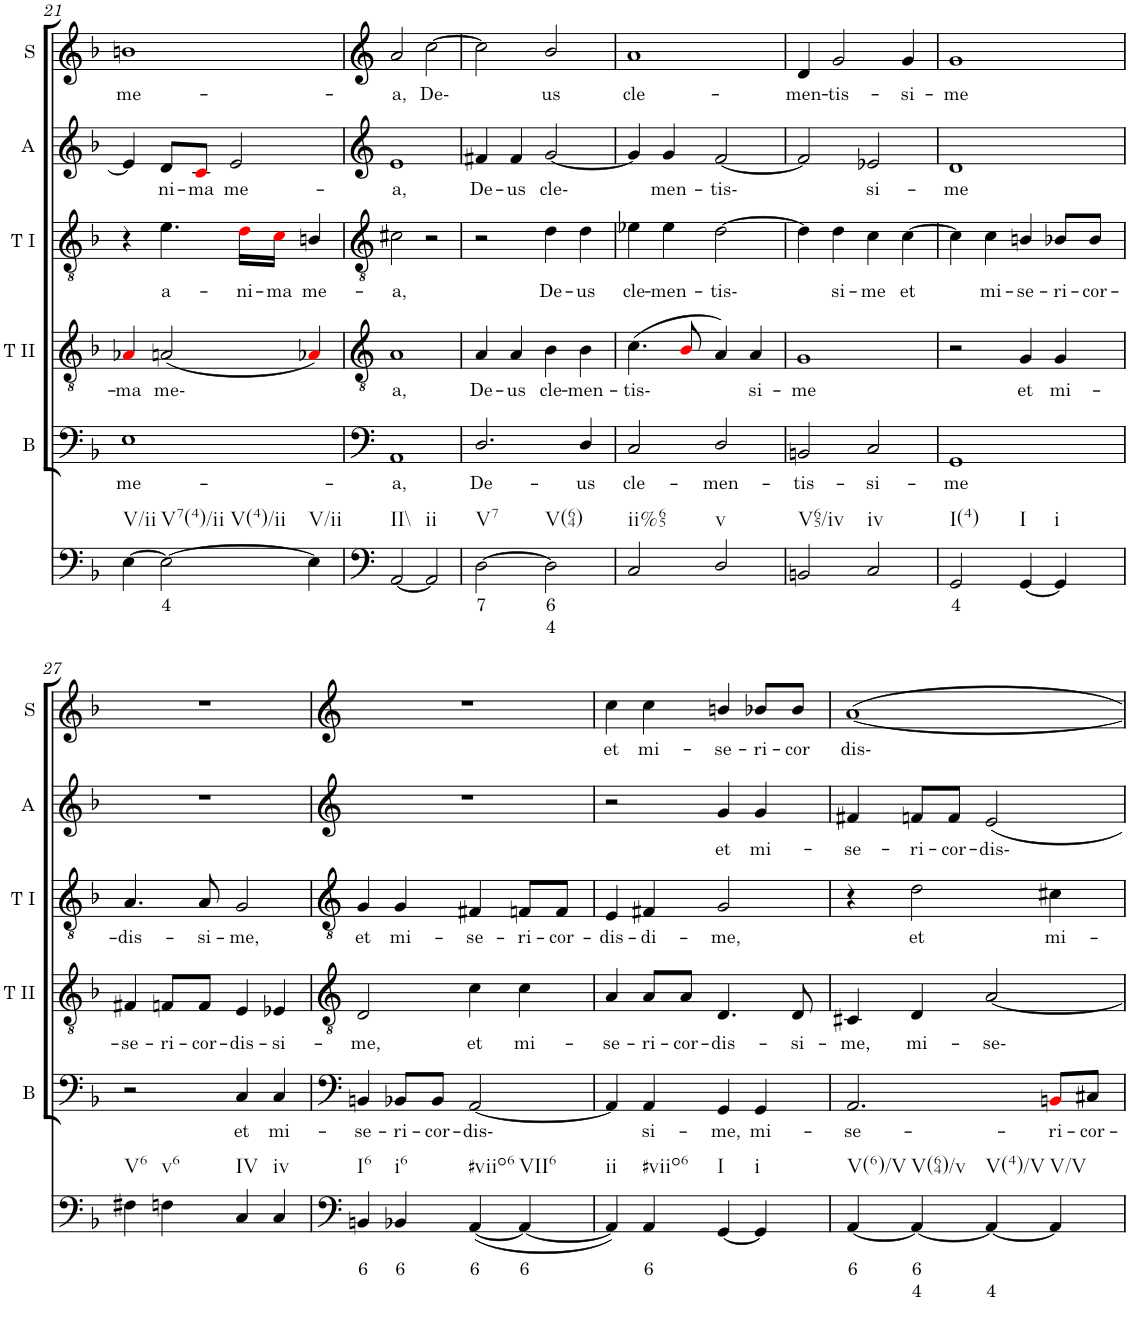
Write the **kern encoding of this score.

**kern	**text	**text	**kern	**text	**kern	**text	**kern	**text	**kern	**text	**kern	**text
*part6	*part6	*part6	*part5	*part5	*part4	*part4	*part3	*part3	*part2	*part2	*part1	*part1
*staff6	*staff6	*staff6	*staff5	*staff5	*staff4	*staff4	*staff3	*staff3	*staff2	*staff2	*staff1	*staff1
*I"Continuo	*	*	*I"Bass	*	*I"Tenor II	*	*I"Tenor I	*	*I"Alto	*	*I"Soprano	*
*	*	*	*I'B	*	*I'T II	*	*I'T I	*	*I'A	*	*I'S	*
!!LO:PB:g=z
*clefF4	*	*	*clefF4	*	*clefF4	*	*clefF4	*	*clefF4	*	*clefF4	*
*k[b-]	*	*	*k[b-]	*	*k[b-]	*	*k[b-]	*	*k[b-]	*	*k[b-]	*
*	*	*	*	*	*	*	*	*	*M4/4	*	*M4/4	*
=21	=21	=21	=21	=21	=21	=21	=21	=21	=21	=21	=21	=21
!LO:TX:b:t=V/ii	!	!	!	!	!	!	!	!	!	!	!	!
!	!	!	!	!LO:LY:b	!	!LO:LY:b	!	!	!	!	!	!LO:LY:b
[4E\	.	.	1E	me-	4A-Xi/	ma	4r	.	4e/]	.	1bn	me-
!LO:TX:b:t=V7(4)/ii	!	!	!	!	!	!	!	!	!	!	!	!
!LO:TX:b:t=V(4)/ii	!	!	!	!	!	!	!	!	!	!	!	!
!	!LO:LY:b	!	!	!	!	!LO:LY:b	!	!LO:LY:b	!	!LO:LY:b	!	!
2E\_	4	.	.	.	(2An/	me-	4.e\	a-	8d/L	ni-	.	.
!	!	!	!	!	!	!	!	!	!	!LO:LY:b	!	!
.	.	.	.	.	.	.	.	.	8ci/J	ma	.	.
!	!	!	!	!	!	!	!	!	!	!LO:LY:b	!	!
.	.	.	.	.	.	.	.	.	2e/	me-	.	.
!	!	!	!	!	!	!	!	!LO:LY:b	!	!	!	!
.	.	.	.	.	.	.	16di\LL	ni-	.	.	.	.
!	!	!	!	!	!	!	!	!LO:LY:b	!	!	!	!
.	.	.	.	.	.	.	16ci\JJ	ma	.	.	.	.
!LO:TX:b:t=V/ii	!	!	!	!	!	!	!	!	!	!	!	!
!	!	!	!	!	!	!	!	!LO:LY:b	!	!	!	!
4E\]	.	.	.	.	4A-Xi/)	.	4Bn/	me-	.	.	.	.
=22	=22	=22	=22	=22	=22	=22	=22	=22	=22	=22	=22	=22
!LO:TX:b:t=II\\	!	!	!	!	!	!	!	!	!	!	!	!
!	!	!	!	!LO:LY:b	!	!LO:LY:b	!	!LO:LY:b	!	!LO:LY:b	!	!LO:LY:b
[2AA/	.	.	1AA	a,	1A	a,	2c#X\	a,	1e	a,	2a/	a,
!LO:TX:b:t=ii	!	!	!	!	!	!	!	!	!	!	!	!
!	!	!	!	!	!	!	!	!	!	!	!	!LO:LY:b
2AA/]	.	.	.	.	.	.	2r	.	.	.	[2cc\	De-
=23	=23	=23	=23	=23	=23	=23	=23	=23	=23	=23	=23	=23
!LO:TX:b:t=V7	!	!	!	!	!	!	!	!	!	!	!	!
!	!LO:LY:b	!	!	!LO:LY:b	!	!LO:LY:b	!	!	!	!LO:LY:b	!	!
[2D\	7	.	2.D/	De-	4A/	De-	2r	.	4f#X/	De-	2cc\]	.
!	!	!	!	!	!	!LO:LY:b	!	!	!	!LO:LY:b	!	!
.	.	.	.	.	4A/	us	.	.	4f#/	us	.	.
!LO:TX:b:t=V(64)	!	!	!	!	!	!	!	!	!	!	!	!
!	!LO:LY:b	!LO:LY:b	!	!	!	!LO:LY:b	!	!LO:LY:b	!	!LO:LY:b	!	!LO:LY:b
2D\]	6	4	.	.	4B-\	cle-	4d\	De-	[2g/	cle-	2b-/	us
!	!	!	!	!LO:LY:b	!	!LO:LY:b	!	!LO:LY:b	!	!	!	!
.	.	.	4D/	us	4B-\	men-	4d\	us	.	.	.	.
=24	=24	=24	=24	=24	=24	=24	=24	=24	=24	=24	=24	=24
!LO:TX:b:t=ii%65	!	!	!	!	!	!	!	!	!	!	!	!
!	!	!	!	!LO:LY:b	!	!LO:LY:b	!	!LO:LY:b	!	!	!	!LO:LY:b
2C/	.	.	2C/	cle-	(4.c\	tis-	4e-X\	cle-	4g/]	.	1a	cle-
!	!	!	!	!	!	!	!	!LO:LY:b	!	!LO:LY:b	!	!
.	.	.	.	.	.	.	4e-\	men-	4g/	men-	.	.
.	.	.	.	.	8B-i/	.	.	.	.	.	.	.
!LO:TX:b:t=v	!	!	!	!	!	!	!	!	!	!	!	!
!	!	!	!	!LO:LY:b	!	!	!	!LO:LY:b	!	!LO:LY:b	!	!
2D/	.	.	2D/	men-	4A/)	.	[2d\	tis-	[2f/	tis-	.	.
!	!	!	!	!	!	!LO:LY:b	!	!	!	!	!	!
.	.	.	.	.	4A/	si-	.	.	.	.	.	.
=25	=25	=25	=25	=25	=25	=25	=25	=25	=25	=25	=25	=25
!LO:TX:b:t=V65/iv	!	!	!	!	!	!	!	!	!	!	!	!
!	!	!	!	!LO:LY:b	!	!LO:LY:b	!	!	!	!	!	!LO:LY:b
2BBn/	.	.	2BBn/	tis-	1G	me	4d\]	.	2f/]	.	4d/	men-
!	!	!	!	!	!	!	!	!LO:LY:b	!	!	!	!LO:LY:b
.	.	.	.	.	.	.	4d\	si-	.	.	2g/	tis-
!LO:TX:b:t=iv	!	!	!	!	!	!	!	!	!	!	!	!
!	!	!	!	!LO:LY:b	!	!	!	!LO:LY:b	!	!LO:LY:b	!	!
2C/	.	.	2C/	si-	.	.	4c\	me	2e-X/	si-	.	.
!	!	!	!	!	!	!	!	!LO:LY:b	!	!	!	!LO:LY:b
.	.	.	.	.	.	.	[4c\	et	.	.	4g/	si-
=26	=26	=26	=26	=26	=26	=26	=26	=26	=26	=26	=26	=26
!LO:TX:b:t=I(4)	!	!	!	!	!	!	!	!	!	!	!	!
!	!LO:LY:b	!	!	!LO:LY:b	!	!	!	!	!	!LO:LY:b	!	!LO:LY:b
2GG/	4	.	1GG	me	2r	.	4c\]	.	1d	me	1g	me
!	!	!	!	!	!	!	!	!LO:LY:b	!	!	!	!
.	.	.	.	.	.	.	4c\	mi-	.	.	.	.
!LO:TX:b:t=I	!	!	!	!	!	!	!	!	!	!	!	!
!	!	!	!	!	!	!LO:LY:b	!	!LO:LY:b	!	!	!	!
[4GG/	.	.	.	.	4G/	et	4Bn/	se-	.	.	.	.
!LO:TX:b:t=i	!	!	!	!	!	!	!	!	!	!	!	!
!	!	!	!	!	!	!LO:LY:b	!	!LO:LY:b	!	!	!	!
4GG/]	.	.	.	.	4G/	mi-	8B-X/L	ri-	.	.	.	.
!	!	!	!	!	!	!	!	!LO:LY:b	!	!	!	!
.	.	.	.	.	.	.	8B-/J	cor-	.	.	.	.
!!LO:LB:g=z
=27	=27	=27	=27	=27	=27	=27	=27	=27	=27	=27	=27	=27
!LO:TX:b:t=V6	!	!	!	!	!	!	!	!	!	!	!	!
!	!	!	!	!	!	!LO:LY:b	!	!LO:LY:b	!	!	!	!
4F#X\	.	.	2r	.	4F#X/	se-	4.A/	dis-	1r	.	1r	.
!LO:TX:b:t=v6	!	!	!	!	!	!	!	!	!	!	!	!
!	!	!	!	!	!	!LO:LY:b	!	!	!	!	!	!
4Fn\	.	.	.	.	8Fn/L	ri-	.	.	.	.	.	.
!	!	!	!	!	!	!LO:LY:b	!	!LO:LY:b	!	!	!	!
.	.	.	.	.	8F/J	cor-	8A/	si-	.	.	.	.
!LO:TX:b:t=IV	!	!	!	!	!	!	!	!	!	!	!	!
!	!	!	!	!LO:LY:b	!	!LO:LY:b	!	!LO:LY:b	!	!	!	!
4C/	.	.	4C/	et	4E/	dis-	2G/	me,	.	.	.	.
!LO:TX:b:t=iv	!	!	!	!	!	!	!	!	!	!	!	!
!	!	!	!	!LO:LY:b	!	!LO:LY:b	!	!	!	!	!	!
4C/	.	.	4C/	mi-	4E-X/	si-	.	.	.	.	.	.
=28	=28	=28	=28	=28	=28	=28	=28	=28	=28	=28	=28	=28
!LO:TX:b:t=I6	!	!	!	!	!	!	!	!	!	!	!	!
!	!LO:LY:b	!	!	!LO:LY:b	!	!LO:LY:b	!	!LO:LY:b	!	!	!	!
4BBn/	6	.	4BBn/	se-	2D/	me,	4G/	et	1r	.	1r	.
!LO:TX:b:t=i6	!	!	!	!	!	!	!	!	!	!	!	!
!	!LO:LY:b	!	!	!LO:LY:b	!	!	!	!LO:LY:b	!	!	!	!
4BB-X/	6	.	8BB-X/L	ri-	.	.	4G/	mi-	.	.	.	.
!	!	!	!	!LO:LY:b	!	!	!	!	!	!	!	!
.	.	.	8BB-/J	cor-	.	.	.	.	.	.	.	.
!LO:TX:b:t=#viio6	!	!	!	!	!	!	!	!	!	!	!	!
!	!LO:LY:b	!	!	!LO:LY:b	!	!LO:LY:b	!	!LO:LY:b	!	!	!	!
([4AA/	6	.	[2AA/	dis-	4c\	et	4F#X/	se-	.	.	.	.
!LO:TX:b:t=VII6	!	!	!	!	!	!	!	!	!	!	!	!
!	!LO:LY:b	!	!	!	!	!LO:LY:b	!	!LO:LY:b	!	!	!	!
4AA/_	6	.	.	.	4c\	mi-	8Fn/L	ri-	.	.	.	.
!	!	!	!	!	!	!	!	!LO:LY:b	!	!	!	!
.	.	.	.	.	.	.	8F/J	cor-	.	.	.	.
=29	=29	=29	=29	=29	=29	=29	=29	=29	=29	=29	=29	=29
!LO:TX:b:t=ii	!	!	!	!	!	!	!	!	!	!	!	!
!	!	!	!	!	!	!LO:LY:b	!	!LO:LY:b	!	!	!	!LO:LY:b
4AA/])	.	.	4AA/]	.	4A/	se-	4E/	dis-	2r	.	4cc\	et
!LO:TX:b:t=#viio6	!	!	!	!	!	!	!	!	!	!	!	!
!	!LO:LY:b	!	!	!LO:LY:b	!	!LO:LY:b	!	!LO:LY:b	!	!	!	!LO:LY:b
4AA/	6	.	4AA/	si-	8A/L	ri-	4F#X/	di-	.	.	4cc\	mi-
!	!	!	!	!	!	!LO:LY:b	!	!	!	!	!	!
.	.	.	.	.	8A/J	cor-	.	.	.	.	.	.
!LO:TX:b:t=I	!	!	!	!	!	!	!	!	!	!	!	!
!	!	!	!	!LO:LY:b	!	!LO:LY:b	!	!LO:LY:b	!	!LO:LY:b	!	!LO:LY:b
[4GG/	.	.	4GG/	me,	4.D/	dis-	2G/	me,	4g/	et	4bn/	se-
!LO:TX:b:t=i	!	!	!	!	!	!	!	!	!	!	!	!
!	!	!	!	!LO:LY:b	!	!	!	!	!	!LO:LY:b	!	!LO:LY:b
4GG/]	.	.	4GG/	mi-	.	.	.	.	4g/	mi-	8b-X/L	ri-
!	!	!	!	!	!	!LO:LY:b	!	!	!	!	!	!LO:LY:b
.	.	.	.	.	8D/	si-	.	.	.	.	8b-/J	cor
=30	=30	=30	=30	=30	=30	=30	=30	=30	=30	=30	=30	=30
!LO:TX:b:t=V(6)/V	!	!	!	!	!	!	!	!	!	!	!	!
!	!LO:LY:b	!	!	!LO:LY:b	!	!LO:LY:b	!	!	!	!LO:LY:b	!	!LO:LY:b
[4AA/	6	.	2.AA/	se-	4C#X/	me,	4r	.	4f#X/	se-	[1a	dis-
!LO:TX:b:t=V(64)/v	!	!	!	!	!	!	!	!	!	!	!	!
!	!LO:LY:b	!LO:LY:b	!	!	!	!LO:LY:b	!	!LO:LY:b	!	!LO:LY:b	!	!
4AA/_	6	4	.	.	4D/	mi-	2d\	et	8fn/L	ri-	.	.
!	!	!	!	!	!	!	!	!	!	!LO:LY:b	!	!
.	.	.	.	.	.	.	.	.	8f/J	cor-	.	.
!LO:TX:b:t=V(4)/V	!	!	!	!	!	!	!	!	!	!	!	!
!	!	!LO:LY:b	!	!	!	!LO:LY:b	!	!	!	!LO:LY:b	!	!
4AA/_	.	4	.	.	[2A/	se-	.	.	2e/	dis-	.	.
!LO:TX:b:t=V/V	!	!	!	!	!	!	!	!	!	!	!	!
!	!	!	!	!LO:LY:b	!	!	!	!LO:LY:b	!	!	!	!
4AA/]	.	.	8BBni/L	ri-	.	.	4c#X\	mi-	.	.	.	.
!	!	!	!	!LO:LY:b	!	!	!	!	!	!	!	!
.	.	.	8C#X/J	cor-	.	.	.	.	.	.	.	.
=	=	=	=	=	=	=	=	=	=	=	=	=
*-	*-	*-	*-	*-	*-	*-	*-	*-	*-	*-	*-	*-
